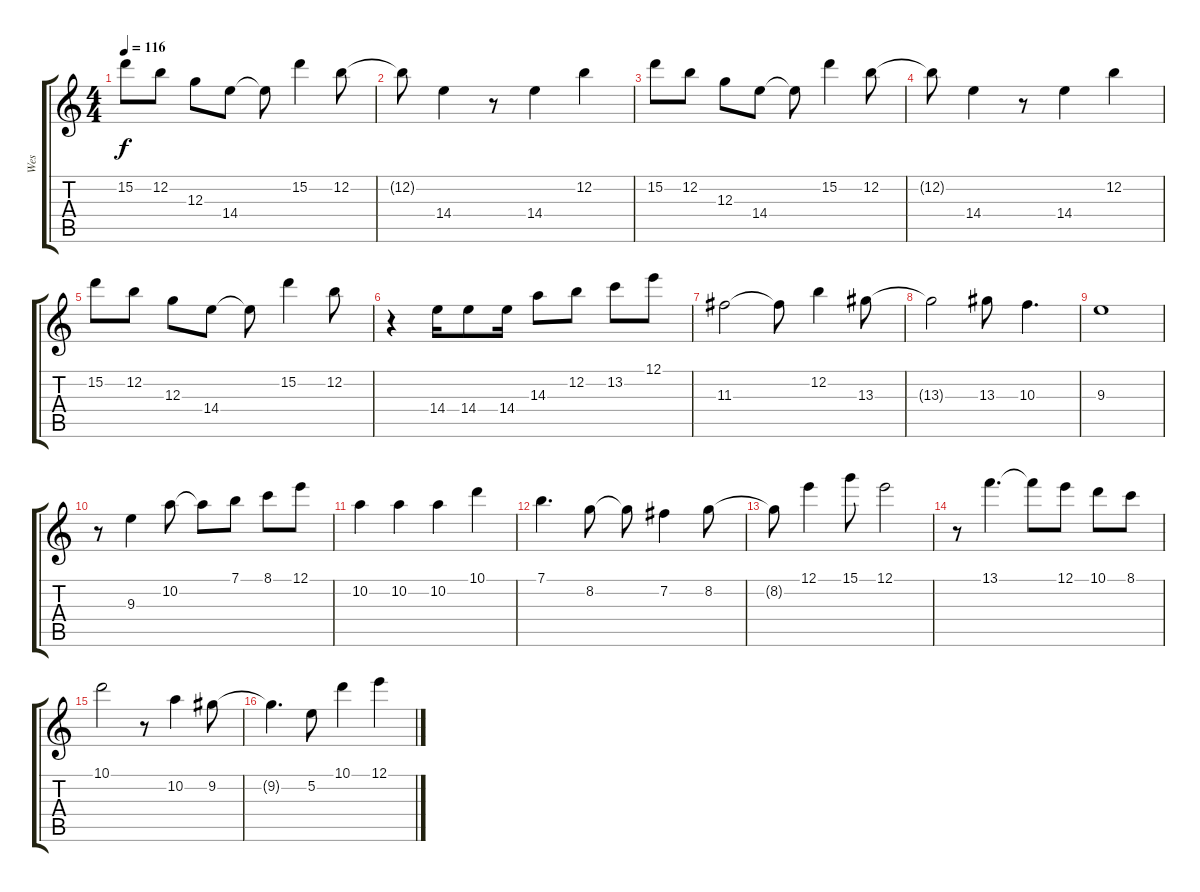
\track ("Wes" "Wes") {instrument electricguitarjazz}
\staff {score tabs}
\tuning (E4 B3 G3 D3 A2 E2) {hide}
\ts (4 4)
\tempo 116
\clef g2
\ks c
15.2.8{dy f instrument electricguitarjazz} 12.2.8 12.3.8 14.4.8 14.4{t}.8 15.2.4 12.2.8 |
12.2{t}.8 14.4.4 r.8 14.4.4 12.2.4 |
15.2.8 12.2.8 12.3.8 14.4.8 14.4{t}.8 15.2.4 12.2.8 |
12.2{t}.8 14.4.4 r.8 14.4.4 12.2.4 |
15.2.8 12.2.8 12.3.8 14.4.8 14.4{t}.8 15.2.4 12.2.8 |
r.4 14.4.16 14.4.8 14.4.16 14.3.8 12.2.8 13.2.8 12.1.8 |
11.3.2 11.3{t}.8 12.2.4 13.3.8 |
13.3{t}.2 13.3.8 10.3.4{d} |
9.3.1 |
r.8 9.3.4 10.2.8 10.2{t}.8 7.1.8 8.1.8 12.1.8 |
10.2.4 10.2.4 10.2.4 10.1.4 |
7.1.4{d} 8.2.8 8.2{t}.8 7.2.4 8.2.8 |
8.2{t}.8 12.1.4 15.1.8 12.1.2 |
r.8 13.1.4{d} 13.1{t}.8 12.1.8 10.1.8 8.1.8 |
10.1.2 r.8 10.2.4 9.2.8 |
9.2{t}.4{d} 5.2.8 10.1.4 12.1.4
